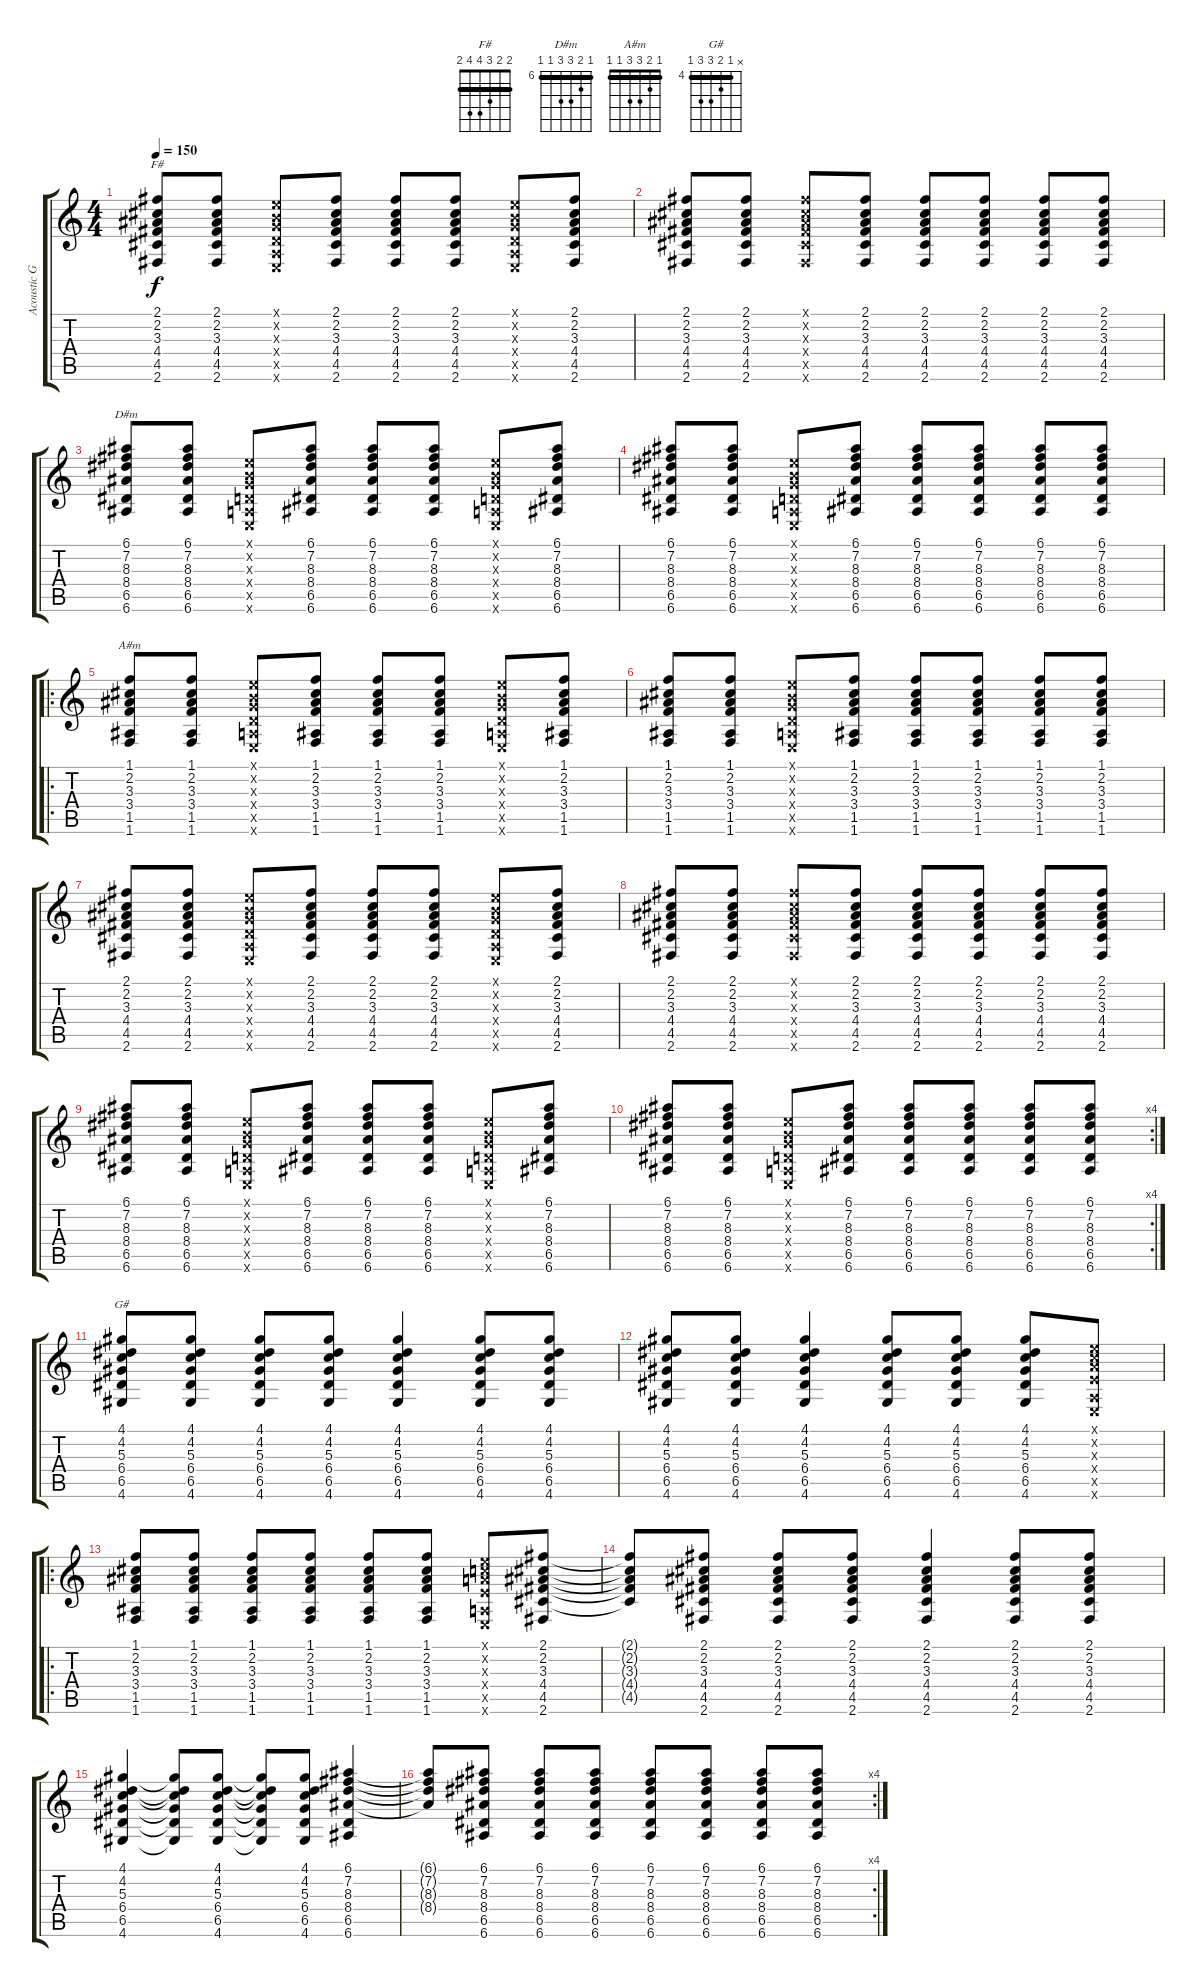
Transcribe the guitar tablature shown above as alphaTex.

\track ("Acoustic Guitar" "Acoustic G") {instrument acousticguitarsteel}
\staff {score tabs}
\tuning (E4 B3 G3 D3 A2 E2) {hide}
\chord ("F#" 2 2 3 4 4 2) {barre 2}
\chord ("D#m" 6 7 8 8 6 6) {firstfret 6 barre 6}
\chord ("A#m" 1 2 3 3 1 1) {barre 1}
\chord ("G#" x 4 5 6 6 4) {firstfret 4 barre 4}
\ts (4 4)
\tempo 150
\clef g2
\ks c
(2.1 2.2 3.3 4.4 4.5 2.6).8{ch "F#" dy f} (2.1 2.2 3.3 4.4 4.5 2.6).8 (0.1{x} 0.2{x} 0.3{x} 0.4{x} 0.5{x} 0.6{x}).8 (2.1 2.2 3.3 4.4 4.5 2.6).8 (2.1 2.2 3.3 4.4 4.5 2.6).8 (2.1 2.2 3.3 4.4 4.5 2.6).8 (0.1{x} 0.2{x} 0.3{x} 0.4{x} 0.5{x} 0.6{x}).8 (2.1 2.2 3.3 4.4 4.5 2.6).8 |
(2.1 2.2 3.3 4.4 4.5 2.6).8 (2.1 2.2 3.3 4.4 4.5 2.6).8 (2.1{x} 2.2{x} 3.3{x} 4.4{x} 4.5{x} 2.6{x}).8 (2.1 2.2 3.3 4.4 4.5 2.6).8 (2.1 2.2 3.3 4.4 4.5 2.6).8 (2.1 2.2 3.3 4.4 4.5 2.6).8 (2.1 2.2 3.3 4.4 4.5 2.6).8 (2.1 2.2 3.3 4.4 4.5 2.6).8 |
(6.1 7.2 8.3 8.4 6.5 6.6).8{ch "D#m"} (6.1 7.2 8.3 8.4 6.5 6.6).8 (0.1{x} 0.2{x} 0.3{x} 0.4{x} 0.5{x} 0.6{x}).8 (6.1 7.2 8.3 8.4 6.5 6.6).8 (6.1 7.2 8.3 8.4 6.5 6.6).8 (6.1 7.2 8.3 8.4 6.5 6.6).8 (0.1{x} 0.2{x} 0.3{x} 0.4{x} 0.5{x} 0.6{x}).8 (6.1 7.2 8.3 8.4 6.5 6.6).8 |
(6.1 7.2 8.3 8.4 6.5 6.6).8 (6.1 7.2 8.3 8.4 6.5 6.6).8 (0.1{x} 0.2{x} 0.3{x} 0.4{x} 0.5{x} 0.6{x}).8 (6.1 7.2 8.3 8.4 6.5 6.6).8 (6.1 7.2 8.3 8.4 6.5 6.6).8 (6.1 7.2 8.3 8.4 6.5 6.6).8 (6.1 7.2 8.3 8.4 6.5 6.6).8 (6.1 7.2 8.3 8.4 6.5 6.6).8 |
\ro
(1.1 2.2 3.3 3.4 1.5 1.6).8{ch "A#m"} (1.1 2.2 3.3 3.4 1.5 1.6).8 (0.1{x} 0.2{x} 0.3{x} 0.4{x} 0.5{x} 0.6{x}).8 (1.1 2.2 3.3 3.4 1.5 1.6).8 (1.1 2.2 3.3 3.4 1.5 1.6).8 (1.1 2.2 3.3 3.4 1.5 1.6).8 (0.1{x} 0.2{x} 0.3{x} 0.4{x} 0.5{x} 0.6{x}).8 (1.1 2.2 3.3 3.4 1.5 1.6).8 |
(1.1 2.2 3.3 3.4 1.5 1.6).8 (1.1 2.2 3.3 3.4 1.5 1.6).8 (0.1{x} 0.2{x} 0.3{x} 0.4{x} 0.5{x} 0.6{x}).8 (1.1 2.2 3.3 3.4 1.5 1.6).8 (1.1 2.2 3.3 3.4 1.5 1.6).8 (1.1 2.2 3.3 3.4 1.5 1.6).8 (1.1 2.2 3.3 3.4 1.5 1.6).8 (1.1 2.2 3.3 3.4 1.5 1.6).8 |
(2.1 2.2 3.3 4.4 4.5 2.6).8 (2.1 2.2 3.3 4.4 4.5 2.6).8 (0.1{x} 0.2{x} 0.3{x} 0.4{x} 0.5{x} 0.6{x}).8 (2.1 2.2 3.3 4.4 4.5 2.6).8 (2.1 2.2 3.3 4.4 4.5 2.6).8 (2.1 2.2 3.3 4.4 4.5 2.6).8 (0.1{x} 0.2{x} 0.3{x} 0.4{x} 0.5{x} 0.6{x}).8 (2.1 2.2 3.3 4.4 4.5 2.6).8 |
(2.1 2.2 3.3 4.4 4.5 2.6).8 (2.1 2.2 3.3 4.4 4.5 2.6).8 (2.1{x} 2.2{x} 3.3{x} 4.4{x} 4.5{x} 2.6{x}).8 (2.1 2.2 3.3 4.4 4.5 2.6).8 (2.1 2.2 3.3 4.4 4.5 2.6).8 (2.1 2.2 3.3 4.4 4.5 2.6).8 (2.1 2.2 3.3 4.4 4.5 2.6).8 (2.1 2.2 3.3 4.4 4.5 2.6).8 |
(6.1 7.2 8.3 8.4 6.5 6.6).8 (6.1 7.2 8.3 8.4 6.5 6.6).8 (0.1{x} 0.2{x} 0.3{x} 0.4{x} 0.5{x} 0.6{x}).8 (6.1 7.2 8.3 8.4 6.5 6.6).8 (6.1 7.2 8.3 8.4 6.5 6.6).8 (6.1 7.2 8.3 8.4 6.5 6.6).8 (0.1{x} 0.2{x} 0.3{x} 0.4{x} 0.5{x} 0.6{x}).8 (6.1 7.2 8.3 8.4 6.5 6.6).8 |
\rc 4
(6.1 7.2 8.3 8.4 6.5 6.6).8 (6.1 7.2 8.3 8.4 6.5 6.6).8 (0.1{x} 0.2{x} 0.3{x} 0.4{x} 0.5{x} 0.6{x}).8 (6.1 7.2 8.3 8.4 6.5 6.6).8 (6.1 7.2 8.3 8.4 6.5 6.6).8 (6.1 7.2 8.3 8.4 6.5 6.6).8 (6.1 7.2 8.3 8.4 6.5 6.6).8 (6.1 7.2 8.3 8.4 6.5 6.6).8 |
(4.1 4.2 5.3 6.4 6.5 4.6).8{ch "G#"} (4.1 4.2 5.3 6.4 6.5 4.6).8 (4.1 4.2 5.3 6.4 6.5 4.6).8 (4.1 4.2 5.3 6.4 6.5 4.6).8 (4.1 4.2 5.3 6.4 6.5 4.6).4 (4.1 4.2 5.3 6.4 6.5 4.6).8 (4.1 4.2 5.3 6.4 6.5 4.6).8 |
(4.1 4.2 5.3 6.4 6.5 4.6).8 (4.1 4.2 5.3 6.4 6.5 4.6).8 (4.1 4.2 5.3 6.4 6.5 4.6).4 (4.1 4.2 5.3 6.4 6.5 4.6).8 (4.1 4.2 5.3 6.4 6.5 4.6).8 (4.1 4.2 5.3 6.4 6.5 4.6).8 (0.1{x} 1.2{x} 2.3{x} 2.4{x} 0.5{x} 0.6{x}).8 |
\ro
(1.1 2.2 3.3 3.4 1.5 1.6).8 (1.1 2.2 3.3 3.4 1.5 1.6).8 (1.1 2.2 3.3 3.4 1.5 1.6).8 (1.1 2.2 3.3 3.4 1.5 1.6).8 (1.1 2.2 3.3 3.4 1.5 1.6).8 (1.1 2.2 3.3 3.4 1.5 1.6).8 (0.1{x} 1.2{x} 2.3{x} 2.4{x} 0.5{x} 0.6{x}).8 (2.1 2.2 3.3 4.4 4.5 2.6).8 |
(2.1{t} 2.2{t} 3.3{t} 4.4{t} 4.5{t}).8 (2.1 2.2 3.3 4.4 4.5 2.6).8 (2.1 2.2 3.3 4.4 4.5 2.6).8 (2.1 2.2 3.3 4.4 4.5 2.6).8 (2.1 2.2 3.3 4.4 4.5 2.6).4 (2.1 2.2 3.3 4.4 4.5 2.6).8 (2.1 2.2 3.3 4.4 4.5 2.6).8 |
(4.1 4.2 5.3 6.4 6.5 4.6).4 (4.1{t} 4.2{t} 5.3{t} 6.4{t} 6.5{t} 4.6{t}).8 (4.1 4.2 5.3 6.4 6.5 4.6).8 (4.1{t} 4.2{t} 5.3{t} 6.4{t} 6.5{t} 4.6{t}).8 (4.1 4.2 5.3 6.4 6.5 4.6).8 (6.1 7.2 8.3 8.4 6.5 6.6).4 |
\rc 4
(6.1{t} 7.2{t} 8.3{t} 8.4{t}).8 (6.1 7.2 8.3 8.4 6.5 6.6).8 (6.1 7.2 8.3 8.4 6.5 6.6).8 (6.1 7.2 8.3 8.4 6.5 6.6).8 (6.1 7.2 8.3 8.4 6.5 6.6).8 (6.1 7.2 8.3 8.4 6.5 6.6).8 (6.1 7.2 8.3 8.4 6.5 6.6).8 (6.1 7.2 8.3 8.4 6.5 6.6).8
